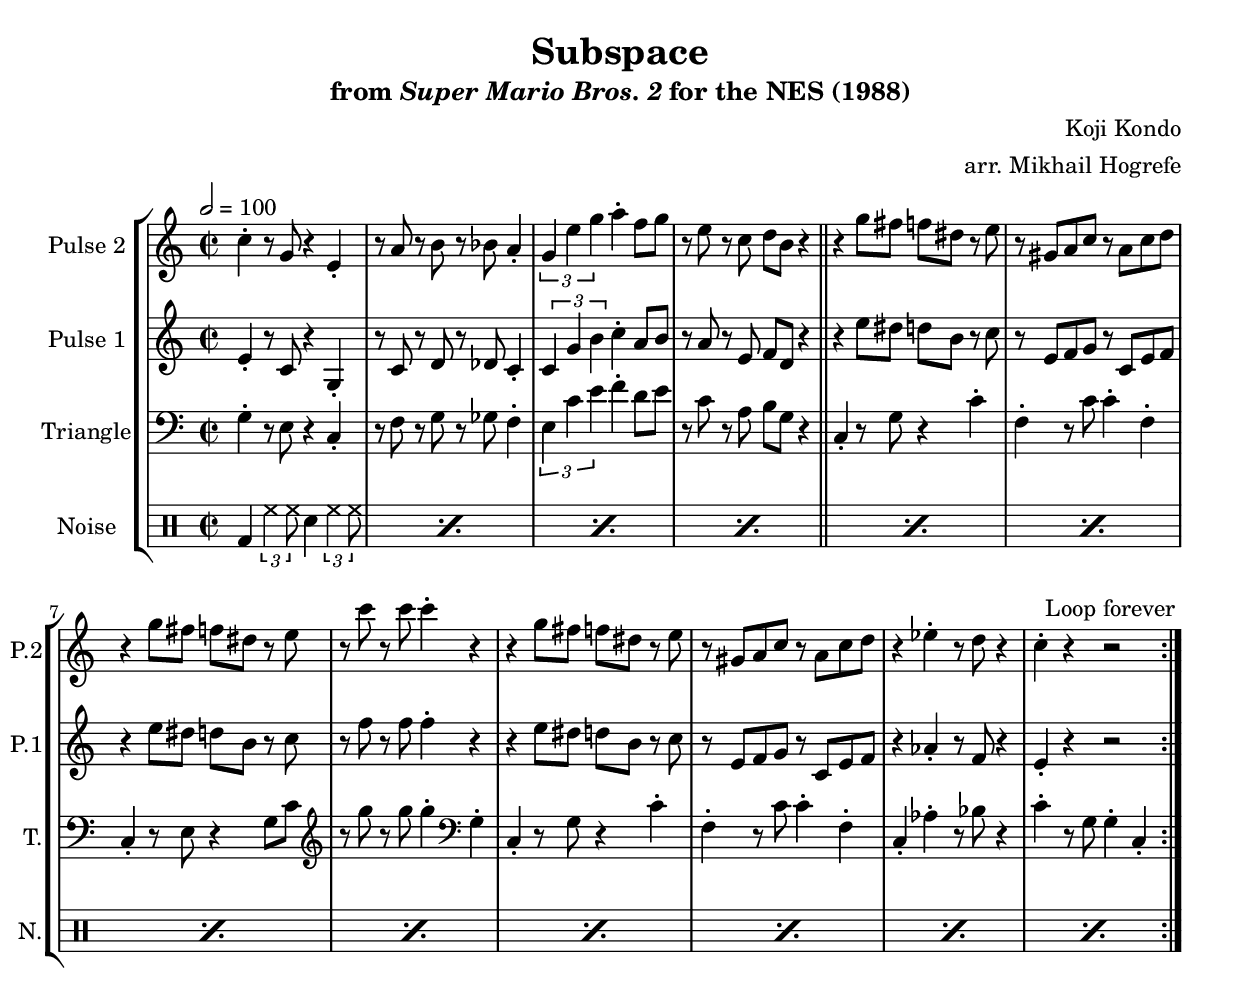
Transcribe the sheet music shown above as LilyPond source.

\version "2.22.0"

\book {
    \header {
        title = "Subspace"
        subtitle = \markup { "from" {\italic "Super Mario Bros. 2"} "for the NES (1988)" }
        composer = "Koji Kondo"
        arranger = "arr. Mikhail Hogrefe"
    }

    \score {
        {
            \new StaffGroup <<
                \new Staff \relative c'' {
                    \set Staff.instrumentName = "Pulse 2"
                    \set Staff.shortInstrumentName = "P.2"
\key c \major
% A
c4-. r8 g r4 e4-. |
r8 a r b r bes a4-. |
\tuplet 3/2 { g4 e' g } a4-. f8 g |
r8 e r c d b r4 |

% B
r4 g'8 fis f dis r e |
r8 gis, a c r a c d |
r4 g8 fis f dis r e |
r8 c' r c c4-. r |

r4 g8 fis f dis r e |
r8 gis, a c r a c d |
r4 ees-. r8 d r4 |
c4-. r r2 |
                }

                \new Staff \relative c' {
                    \set Staff.instrumentName = "Pulse 1"
                    \set Staff.shortInstrumentName = "P.1"
\key c \major
\time 2/2
\tempo 2 = 100

                    \repeat volta 2 {
% A
e4-. r8 c r4 g4-. |
r8 c r d r des c4-. |
\tuplet 3/2 { c4 g' b } c4-. a8 b |
r8 a r e f d r4 |

\bar "||"

% B
r4 e'8 dis d b r c |
r8 e, f g r c, e f |
r4 e'8 dis d b r c |
r8 f r f f4-. r |

r4 e8 dis d b r c |
r8 e, f g r c, e f |
r4 aes4-. r8 f r4 |
e4-. r r2 |
                    }
\once \override Score.RehearsalMark.self-alignment-X = #RIGHT
\mark \markup { \fontsize #-2 "Loop forever" }

                }

                \new Staff \relative c' {
                    \set Staff.instrumentName = "Triangle"
                    \set Staff.shortInstrumentName = "T."
\clef bass
\key c \major
% A
g4-. r8 e r4 c-. |
r8 f r g r ges f4-. |
\tuplet 3/2 { e4 c' e } f4-. d8 e |
r8 c r a b g r4 |

% B
c,4-. r8 g' r4 c-. |
f,4-. r8 c' c4-. f,-. |
c4-. r8 e r4 g8 c |
\clef treble r8 g'' r g g4-. \clef bass g,,4-. |

c,4-. r8 g' r4 c-. |
f,4-. r8 c' c4-. f,-. |
c4-. aes'-. r8 bes r4 |
c4-. r8 g g4-. c,-. |
                }

                \new DrumStaff {
                    \drummode {
                        \set Staff.instrumentName="Noise"
                        \set Staff.shortInstrumentName="N."
% A, B
\repeat percent 12 { bd4 \tuplet 3/2 { hh4 hh8 } sn4 \tuplet 3/2 { hh4 hh8 } }
                    }
                }
            >>
        }
        \layout {
            \context {
                \Staff
                \RemoveEmptyStaves
            }
            \context {
                \DrumStaff
                \RemoveEmptyStaves
            }
        }
    }
}
